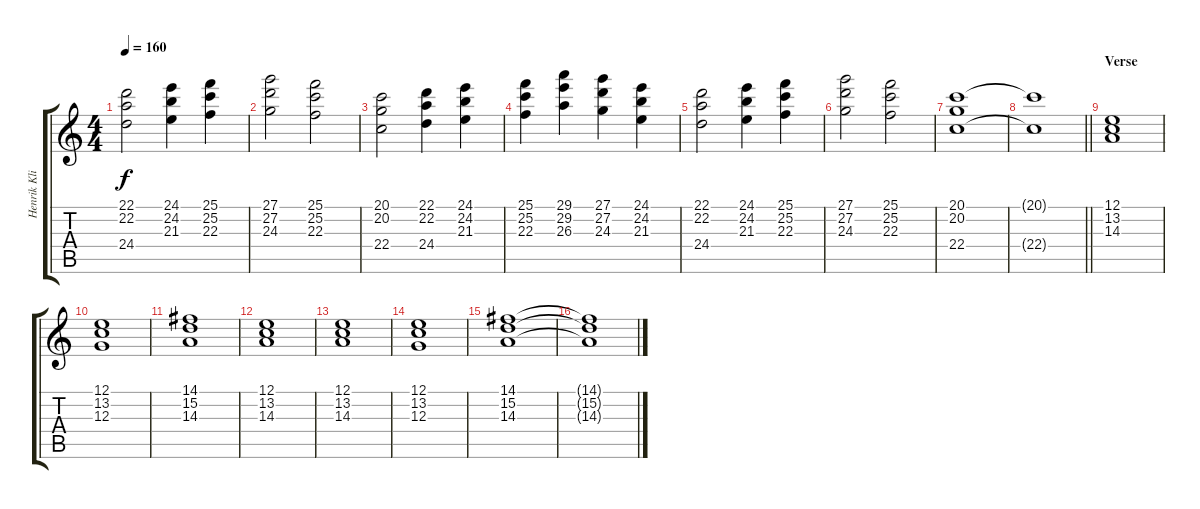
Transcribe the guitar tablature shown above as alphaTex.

\track ("Henrik Klingenberg" "Henrik Kli") {instrument pad3polysynth}
\staff {score tabs}
\tuning (E4 B3 G3 D3 A2 E2) {hide}
\ts (4 4)
\tempo 160
\clef g2
\ks c
(22.1 22.2 24.4).2{dy f volume 16 instrument stringensemble1} (24.1 24.2 21.3).4 (25.1 25.2 22.3).4 |
(27.1 27.2 24.3).2 (25.1 25.2 22.3).2 |
(20.1 20.2 22.4).2 (22.1 22.2 24.4).4 (24.1 24.2 21.3).4 |
(25.1 25.2 22.3).4 (29.1 29.2 26.3).4 (27.1 27.2 24.3).4 (24.1 24.2 21.3).4 |
(22.1 22.2 24.4).2 (24.1 24.2 21.3).4 (25.1 25.2 22.3).4 |
(27.1 27.2 24.3).2 (25.1 25.2 22.3).2 |
(20.1 20.2 22.4).1 |
\barLineRight lightlight
(20.1{t} 22.4{t}).1 |
\section ("" "Verse")
(12.1 13.2 14.3).1{volume 7 instrument choiraahs} |
(12.1 13.2 12.3).1 |
(14.1 15.2 14.3).1 |
(12.1 13.2 14.3).1 |
(12.1 13.2 14.3).1 |
(12.1 13.2 12.3).1 |
(14.1 15.2 14.3).1 |
(14.1{t} 15.2{t} 14.3{t}).1
